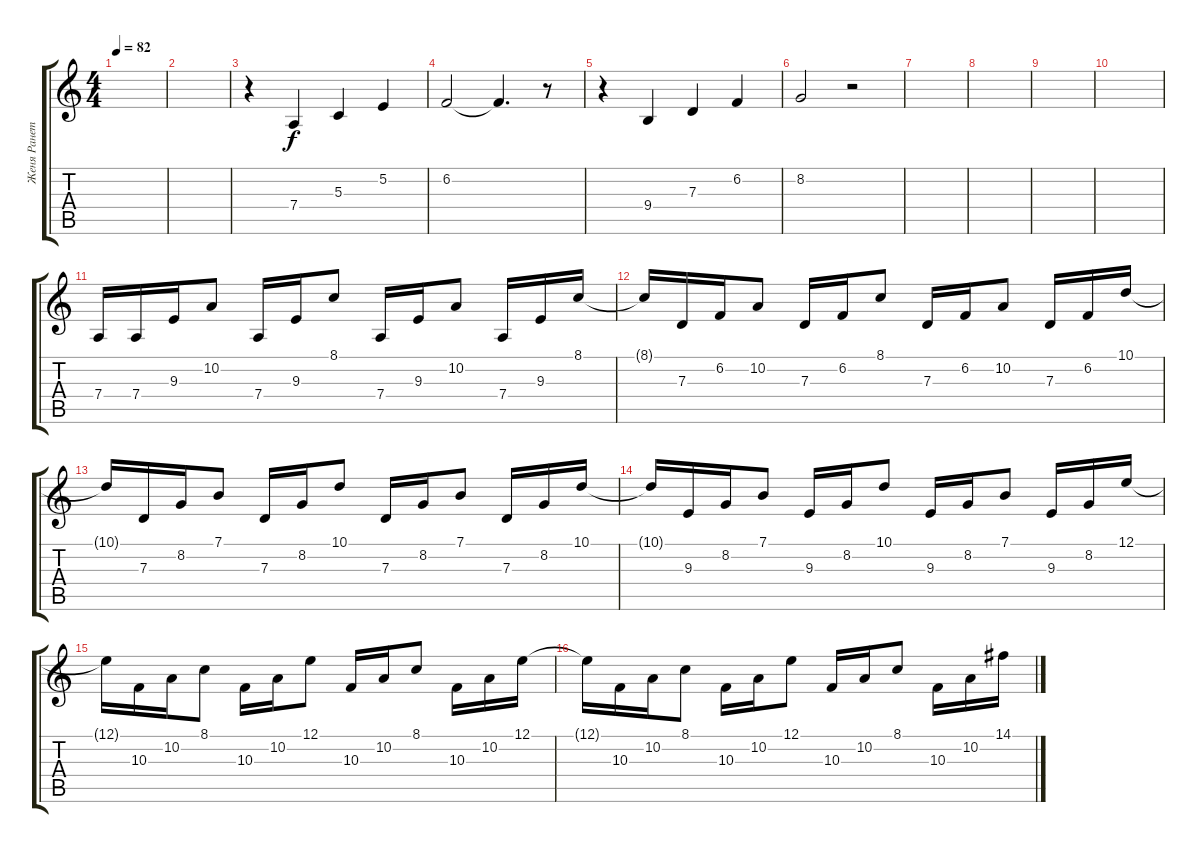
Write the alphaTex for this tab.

\track ("Женя Ранетка" "Женя Ранет") {instrument tremolostrings}
\staff {score tabs}
\tuning (E4 B3 G3 D3 A2 E2) {hide}
\ts (4 4)
\tempo 82
\clef g2
\ks c
|
|
r.4{instrument tremolostrings} 7.4.4 5.3.4 5.2.4 |
6.2.2 6.2{t}.4{d} r.8 |
r.4 9.4.4 7.3.4 6.2.4 |
8.2.2 r.2 |
|
|
|
|
7.4.16{volume 16 instrument lead2sawtooth} 7.4.16 9.3.16 10.2.8 7.4.16 9.3.16 8.1.8 7.4.16 9.3.16 10.2.8 7.4.16 9.3.16 8.1.16 |
8.1{t}.16 7.3.16 6.2.16 10.2.8 7.3.16 6.2.16 8.1.8 7.3.16 6.2.16 10.2.8 7.3.16 6.2.16 10.1.16 |
10.1{t}.16 7.3.16 8.2.16 7.1.8 7.3.16 8.2.16 10.1.8 7.3.16 8.2.16 7.1.8 7.3.16 8.2.16 10.1.16 |
10.1{t}.16 9.3.16 8.2.16 7.1.8 9.3.16 8.2.16 10.1.8 9.3.16 8.2.16 7.1.8 9.3.16 8.2.16 12.1.16 |
12.1{t}.16 10.3.16 10.2.16 8.1.8 10.3.16 10.2.16 12.1.8 10.3.16 10.2.16 8.1.8 10.3.16 10.2.16 12.1.16 |
12.1{t}.16 10.3.16 10.2.16 8.1.8 10.3.16 10.2.16 12.1.8 10.3.16 10.2.16 8.1.8 10.3.16 10.2.16 14.1.16
